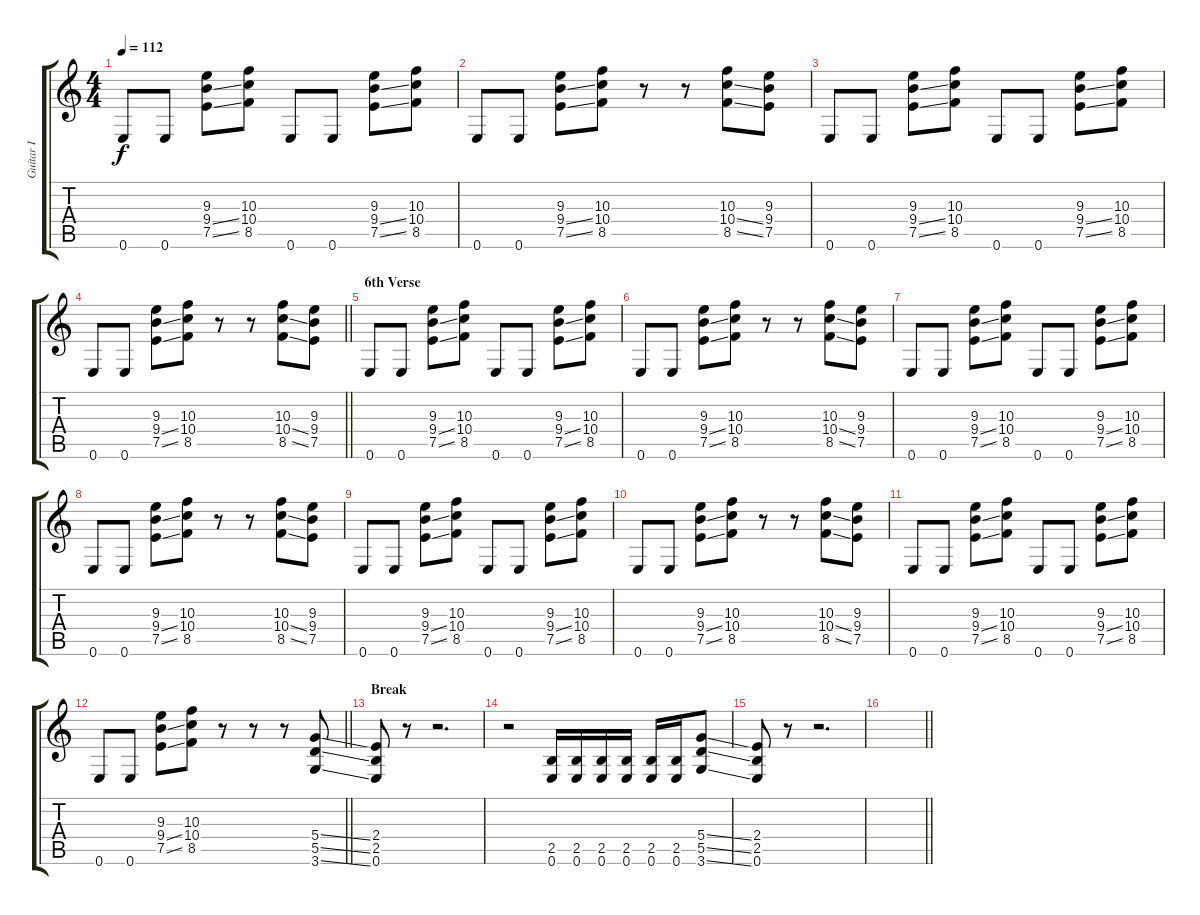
\track ("Guitar I" "Guitar I") {instrument distortionguitar}
\staff {score tabs}
\tuning (E4 B3 G3 D3 A2 E2) {hide}
\ts (4 4)
\tempo 112
\clef g2
\ks c
0.6.8{dy f} 0.6.8 (9.3 9.4{ss} 7.5{ss}).8 (10.3 10.4 8.5).8 0.6.8 0.6.8 (9.3 9.4{ss} 7.5{ss}).8 (10.3 10.4 8.5).8 |
0.6.8 0.6.8 (9.3 9.4{ss} 7.5{ss}).8 (10.3 10.4 8.5).8 r.8 r.8 (10.3 10.4{ss} 8.5{ss}).8 (9.3 9.4 7.5).8 |
0.6.8 0.6.8 (9.3 9.4{ss} 7.5{ss}).8 (10.3 10.4 8.5).8 0.6.8 0.6.8 (9.3 9.4{ss} 7.5{ss}).8 (10.3 10.4 8.5).8 |
\barLineRight lightlight
0.6.8 0.6.8 (9.3 9.4{ss} 7.5{ss}).8 (10.3 10.4 8.5).8 r.8 r.8 (10.3 10.4{ss} 8.5{ss}).8 (9.3 9.4 7.5).8 |
\section ("" "6th Verse")
0.6.8 0.6.8 (9.3 9.4{ss} 7.5{ss}).8 (10.3 10.4 8.5).8 0.6.8 0.6.8 (9.3 9.4{ss} 7.5{ss}).8 (10.3 10.4 8.5).8 |
0.6.8 0.6.8 (9.3 9.4{ss} 7.5{ss}).8 (10.3 10.4 8.5).8 r.8 r.8 (10.3 10.4{ss} 8.5{ss}).8 (9.3 9.4 7.5).8 |
0.6.8 0.6.8 (9.3 9.4{ss} 7.5{ss}).8 (10.3 10.4 8.5).8 0.6.8 0.6.8 (9.3 9.4{ss} 7.5{ss}).8 (10.3 10.4 8.5).8 |
0.6.8 0.6.8 (9.3 9.4{ss} 7.5{ss}).8 (10.3 10.4 8.5).8 r.8 r.8 (10.3 10.4{ss} 8.5{ss}).8 (9.3 9.4 7.5).8 |
0.6.8 0.6.8 (9.3 9.4{ss} 7.5{ss}).8 (10.3 10.4 8.5).8 0.6.8 0.6.8 (9.3 9.4{ss} 7.5{ss}).8 (10.3 10.4 8.5).8 |
0.6.8 0.6.8 (9.3 9.4{ss} 7.5{ss}).8 (10.3 10.4 8.5).8 r.8 r.8 (10.3 10.4{ss} 8.5{ss}).8 (9.3 9.4 7.5).8 |
0.6.8 0.6.8 (9.3 9.4{ss} 7.5{ss}).8 (10.3 10.4 8.5).8 0.6.8 0.6.8 (9.3 9.4{ss} 7.5{ss}).8 (10.3 10.4 8.5).8 |
\barLineRight lightlight
0.6.8 0.6.8 (9.3 9.4{ss} 7.5{ss}).8 (10.3 10.4 8.5).8 r.8 r.8 r.8 (5.4{ss} 5.5{ss} 3.6{ss}).8 |
\section ("" "Break")
(2.4 2.5 0.6).8 r.8 r.2{d} |
r.2 (2.5 0.6).16 (2.5 0.6).16 (2.5 0.6).16 (2.5 0.6).16 (2.5 0.6).16 (2.5 0.6).16 (5.4{ss} 5.5{ss} 3.6{ss}).8 |
(2.4 2.5 0.6).8 r.8 r.2{d} |
\barLineRight lightlight
